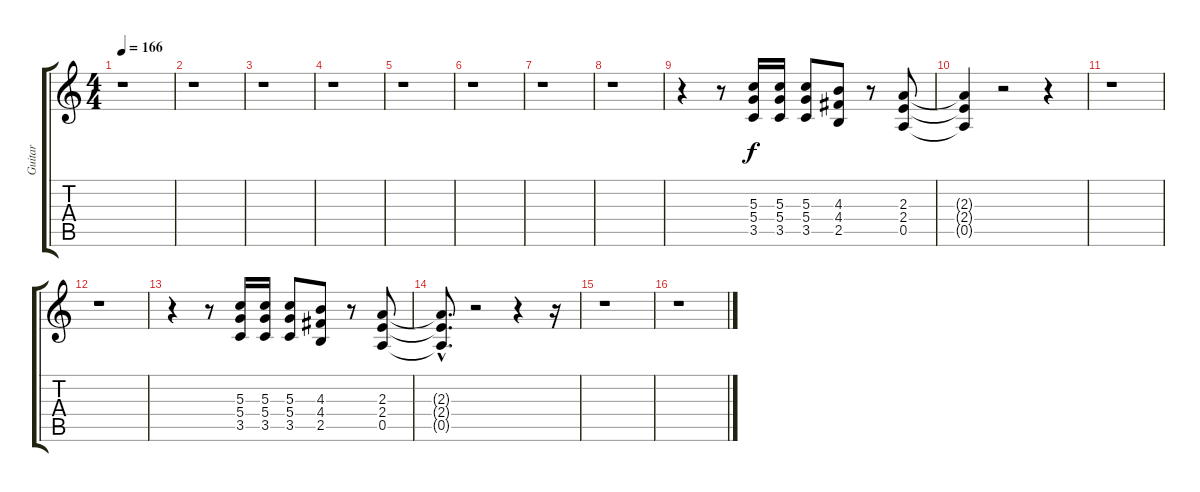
\track ("Guitar" "Guitar") {instrument overdrivenguitar}
\staff {score tabs}
\tuning (E4 B3 G3 D3 A2 E2) {hide}
\ts (4 4)
\tempo 166
\clef g2
\ks c
r.1{dy f instrument overdrivenguitar} |
r.1 |
r.1 |
r.1 |
r.1 |
r.1 |
r.1 |
r.1 |
r.4 r.8 (5.3 5.4 3.5).16 (5.3 5.4 3.5).16 (5.3 5.4 3.5).8 (4.3 4.4 2.5).8 r.8 (2.3 2.4 0.5).8 |
(2.3{t} 2.4{t} 0.5{t}).4 r.2 r.4 |
r.1 |
r.1 |
r.4 r.8 (5.3 5.4 3.5).16 (5.3 5.4 3.5).16 (5.3 5.4 3.5).8 (4.3 4.4 2.5).8 r.8 (2.3 2.4 0.5).8 |
(2.3{hac t} 2.4{hac t} 0.5{hac t}).8{d} r.2 r.4 r.16 |
r.1 |
r.1
